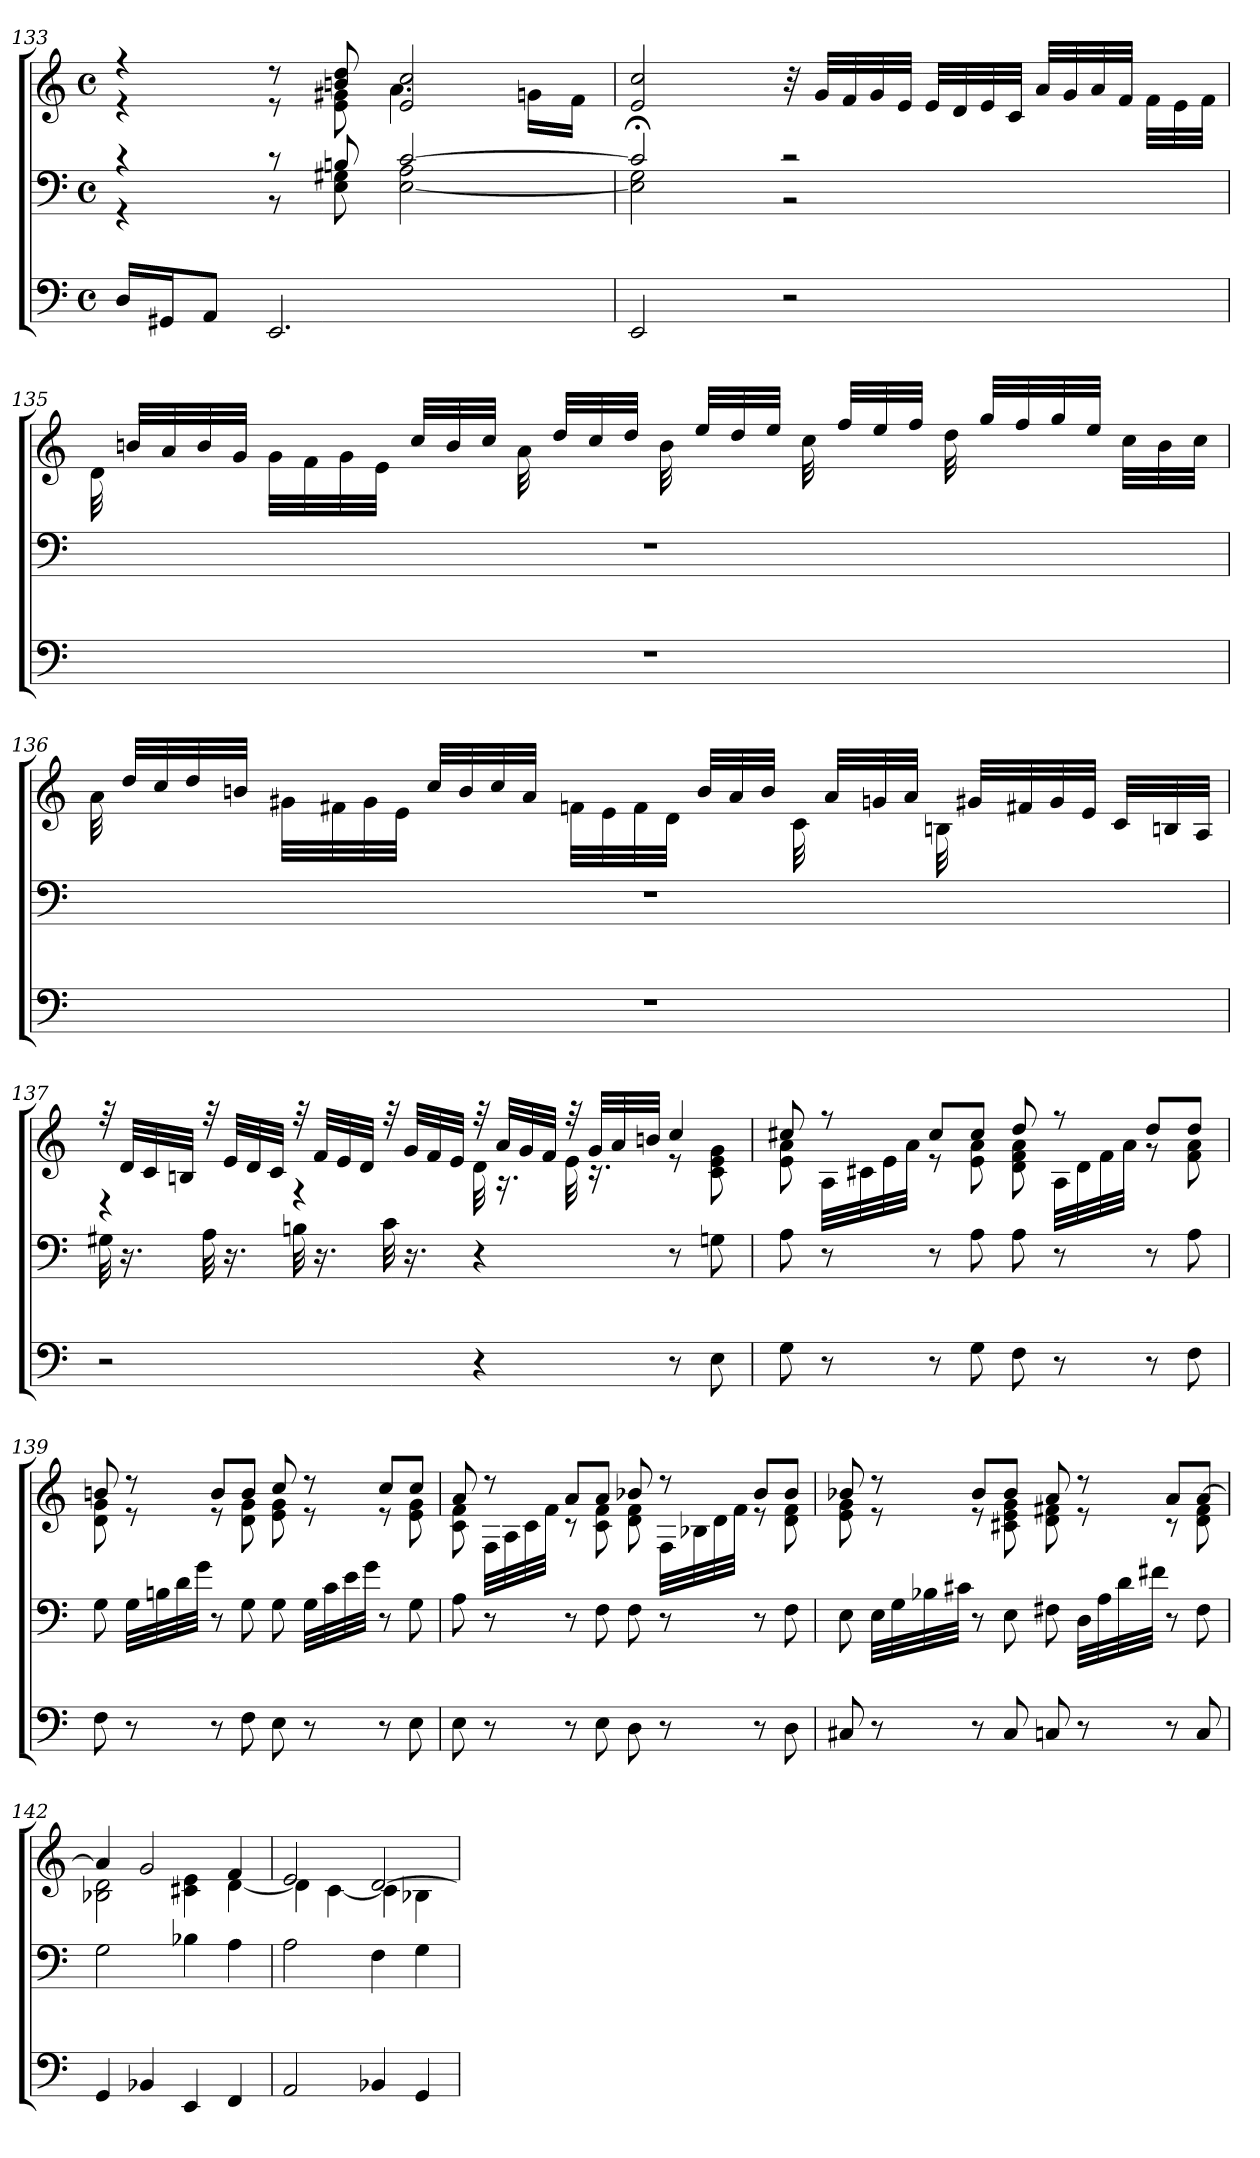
**kern	**kern	**kern
*part3	*part2	*part1
*staff3	*staff2	*staff1
!!LO:LB:g=z
*clefF4	*clefF4	*clefG2
*M4/4	*M4/4	*M4/4
*met(c)	*met(c)	*met(c)
=133	=133	=133
*	*^	*^
16D/LL	4r	4r	4r	4r
16GG#X/J	.	.	.	.
8AA/J	.	.	.	.
2.EE/	8r	8r	8r	8r
.	8Bn/	8G#X\ 8E\	8dd/ 8bn/	8g#X\ 8e\
.	[2c/	2A\ [2E\	2cc/ 2e/	4.a\
.	.	.	.	16gn\LL
.	.	.	.	16f\JJ
*	*	*	*v	*v
=134	=134	=134	=134
2EE/	2c;</]	2G\ 2E]\	2cc/ 2e/
2r	2r	2r	32r
.	.	.	32g/LLL
.	.	.	32f/
.	.	.	32g/
.	.	.	32e/JJJ
.	.	.	32e/LLL
.	.	.	32d/
.	.	.	32e/
.	.	.	32c/JJJ
.	.	.	32a/LLL
.	.	.	32g/
.	.	.	32a/
.	.	.	32f/JJJ
.	.	.	32f\LLL
.	.	.	32e\
.	.	.	32f\JJJ
*	*v	*v	*
=135	=135	=135
1r	1r	32d\
.	.	32bn/LLL
.	.	32a/
.	.	32b/
.	.	32g/JJJ
.	.	32g\LLL
.	.	32f\
.	.	32g\
.	.	32e\JJJ
.	.	32cc/LLL
.	.	32b/
.	.	32cc/JJJ
.	.	32a\
.	.	32dd/LLL
.	.	32cc/
.	.	32dd/JJJ
.	.	32b\
.	.	32ee/LLL
.	.	32dd/
.	.	32ee/JJJ
.	.	32cc\
.	.	32ff/LLL
.	.	32ee/
.	.	32ff/JJJ
.	.	32dd\
.	.	32gg/LLL
.	.	32ff/
.	.	32gg/
.	.	32ee/JJJ
.	.	32cc\LLL
.	.	32b\
.	.	32cc\JJJ
!!LO:LB:g=z
=136	=136	=136
1r	1r	32a\
.	.	32dd/LLL
.	.	32cc/
.	.	32dd/
.	.	32bn/JJJ
.	.	32g#X\LLL
.	.	32f#X\
.	.	32g#\
.	.	32e\JJJ
.	.	32cc/LLL
.	.	32b/
.	.	32cc/
.	.	32a/JJJ
.	.	32fn\LLL
.	.	32e\
.	.	32f\
.	.	32d\JJJ
.	.	32b/LLL
.	.	32a/
.	.	32b/JJJ
.	.	32c\
.	.	32a/LLL
.	.	32gn/
.	.	32a/JJJ
.	.	32Bn\
.	.	32g#X/LLL
.	.	32f#X/
.	.	32g#/
.	.	32e/JJJ
.	.	32c/LLL
.	.	32Bn/
.	.	32A/JJJ
=137	=137	=137
*	*	*^
2r	32G#X\	32r	4r
.	16.r	32d/LLL	.
.	.	32c/	.
.	.	32Bn/JJJ	.
.	32A\	32r	.
.	16.r	32e/LLL	.
.	.	32d/	.
.	.	32c/JJJ	.
.	32Bn\	32r	4r
.	16.r	32f/LLL	.
.	.	32e/	.
.	.	32d/JJJ	.
.	32c\	32r	.
.	16.r	32g/LLL	.
.	.	32f/	.
.	.	32e/JJJ	.
4r	4r	32r	32d\
.	.	32a/LLL	16.r
.	.	32g/	.
.	.	32f/JJJ	.
.	.	32r	32e\
.	.	32g/LLL	16.r
.	.	32a/	.
.	.	32bn/JJJ	.
8r	8r	4cc/	8r
8E\	8Gn\	.	8g\ 8e\ 8c\
!!LO:LB:g=z	!!
=138	=138	=138	=138
8G\	8A\	8cc#X/	8a\ 8e\
8r	8r	8r	32A\LLL
.	.	.	32c#X\
.	.	.	32e\
.	.	.	32a\JJJ
8r	8r	8cc#/L	8r
8G\	8A\	8cc#/J	8a\ 8e\
8F\	8A\	8dd/	8a\ 8f\ 8d\
8r	8r	8r	32A\LLL
.	.	.	32d\
.	.	.	32f\
.	.	.	32a\JJJ
8r	8r	8dd/L	8r
8F\	8A\	8dd/J	8a\ 8f\
=139	=139	=139	=139
8F\	8G\	8bn/	8g\ 8d\
8r	32G\LLL	8r	8r
.	32Bn\	.	.
.	32d\	.	.
.	32g\JJJ	.	.
8r	8r	8b/L	8r
8F\	8G\	8b/J	8g\ 8d\
8E\	8G\	8cc/	8g\ 8e\
8r	32G\LLL	8r	8r
.	32c\	.	.
.	32e\	.	.
.	32g\JJJ	.	.
8r	8r	8cc/L	8r
8E\	8G\	8cc/J	8g\ 8e\
=140	=140	=140	=140
8E\	8A\	8a/	8f\ 8c\
8r	8r	8r	32F\LLL
.	.	.	32A\
.	.	.	32c\
.	.	.	32f\JJJ
8r	8r	8a/L	8r
8E\	8F\	8a/J	8f\ 8c\
8D\	8F\	8b-/	8f\ 8d\
8r	8r	8r	32F\LLL
.	.	.	32B-\
.	.	.	32d\
.	.	.	32f\JJJ
8r	8r	8b-/L	8r
8D\	8F\	8b-/J	8f\ 8d\
!!LO:LB:g=z	!!
=141	=141	=141	=141
8C#X/	8E\	8b-/	8g\ 8e\
8r	32E\LLL	8r	8r
.	32G\	.	.
.	32B-\	.	.
.	32c#X\JJJ	.	.
8r	8r	8b-/L	8r
8C#/	8E\	8b-/J	8g\ 8e\ 8c#X\
8Cn/	8F#X\	8a/	8f#X\ 8d\
8r	32D\LLL	8r	8r
.	32A\	.	.
.	32d\	.	.
.	32f#X\JJJ	.	.
8r	8r	8a/L	8r
8C/	8F#\	[8a/J	8f#\ 8d\
=142	=142	=142	=142
4GG/	2G\	4a/]	2d\ 2B-\
4BB-/	.	2g/	.
4EE/	4B-\	.	4e\ 4c#X\
4FF/	4A\	4f/	[4d\
=143	=143	=143	=143
2AA/	2A\	2e/	4d\]
.	.	.	[4c\
4BB-/	4F\	[2d/	4c\]
4GG/	4G\	.	4B-\
*	*	*v	*v
=	=	=
*-	*-	*-
